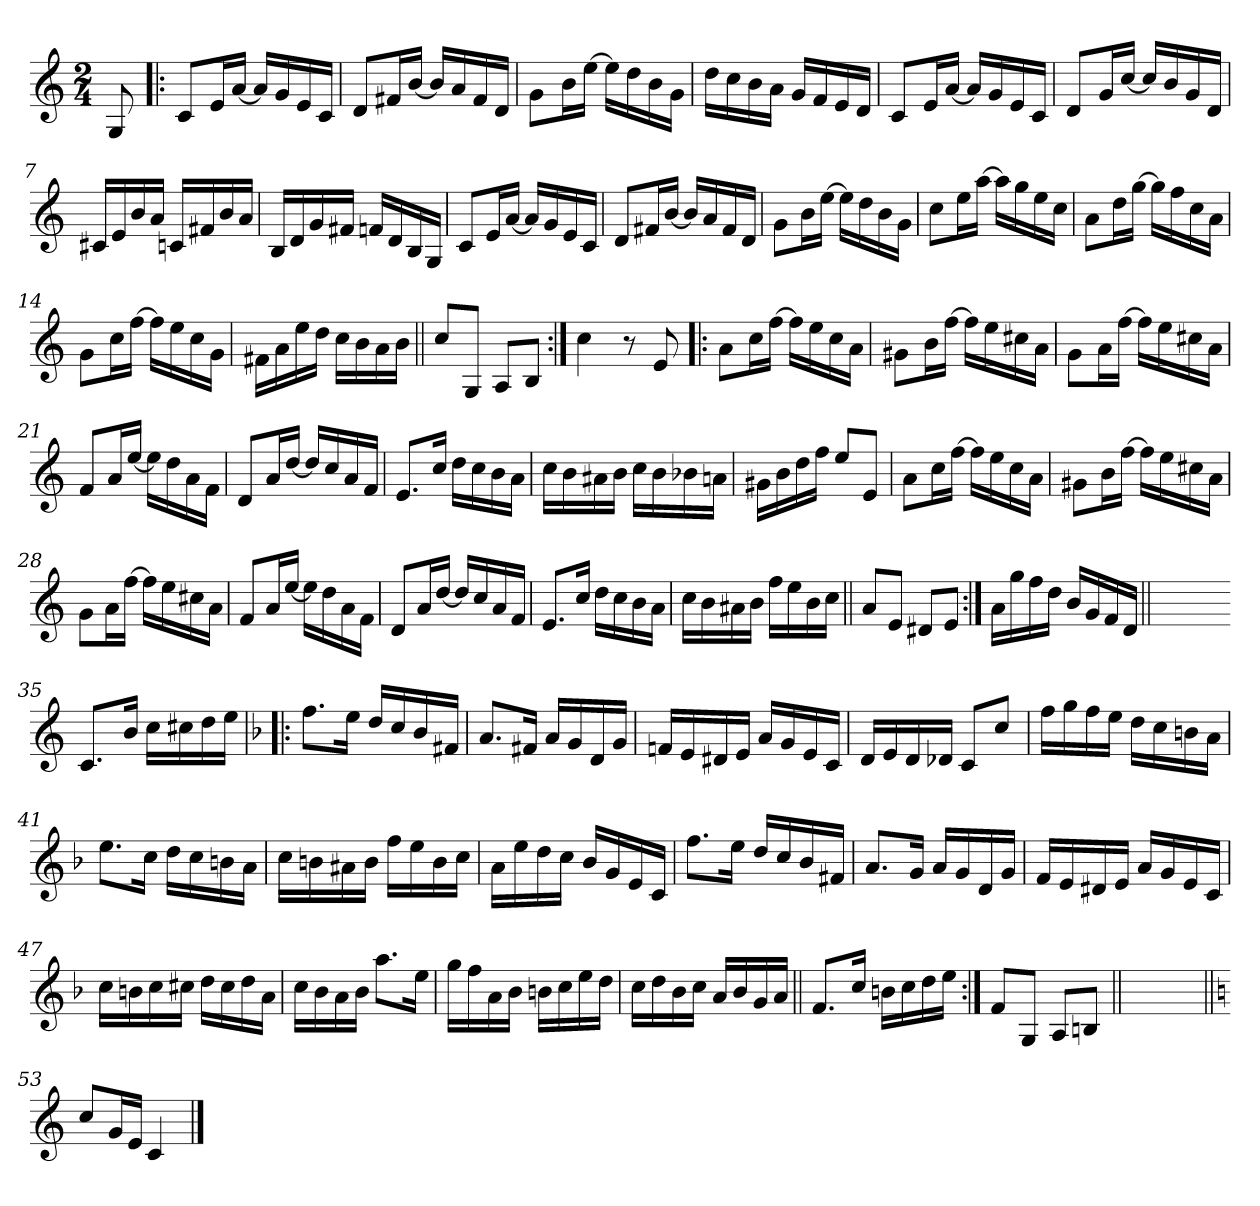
**kern
*part1
*staff1
*clefG2
*k[]
*C:
*M2/4
=
8G/
=1!|:
8c/L
16e/L
[16a/JJ
16a/LL]
16g/
16e/
16c/JJ
=2
8d/L
16f#X/L
[16b/JJ
16b/LL]
16a/
16f#/
16d/JJ
=3
8g\L
16b\L
[16ee\JJ
16ee\LL]
16dd\
16b\
16g\JJ
=4
16dd\LL
16cc\
16b\
16a\JJ
16g/LL
16f/
16e/
16d/JJ
!!LO:LB:g=z
=5
8c/L
16e/L
[16a/JJ
16a/LL]
16g/
16e/
16c/JJ
=6
8d/L
16g/L
[16cc/JJ
16cc/LL]
16b/
16g/
16d/JJ
=7
16c#X/LL
16e/
16b/
16a/JJ
16cn/LL
16f#X/
16b/
16a/JJ
=8
16B/LL
16d/
16g/
16f#X/JJ
16fn/LL
16d/
16B/
16G/JJ
!!LO:LB:g=z
=9
8c/L
16e/L
[16a/JJ
16a/LL]
16g/
16e/
16c/JJ
=10
8d/L
16f#X/L
[16b/JJ
16b/LL]
16a/
16f#/
16d/JJ
=11
8g\L
16b\L
[16ee\JJ
16ee\LL]
16dd\
16b\
16g\JJ
=12
8cc\L
16ee\L
[16aa\JJ
16aa\LL]
16gg\
16ee\
16cc\JJ
!!LO:LB:g=z
=13
8a\L
16dd\L
[16gg\JJ
16gg\LL]
16ff\
16cc\
16a\JJ
=14
8g\L
16cc\L
[16ff\JJ
16ff\LL]
16ee\
16cc\
16g\JJ
=15
16f#X\LL
16a\
16ee\
16dd\JJ
16cc\LL
16b\
16a\
16b\JJ
=16||
8cc/L
8G/J
8A/L
8B/J
!!LO:LB:g=z
=17:|!
4cc\
8r
8e/
=18!|:
8a\L
16cc\L
[16ff\JJ
16ff\LL]
16ee\
16cc\
16a\JJ
=19
8g#X\L
16b\L
[16ff\JJ
16ff\LL]
16ee\
16cc#X\
16a\JJ
=20
8g\L
16a\L
[16ff\JJ
16ff\LL]
16ee\
16cc#X\
16a\JJ
!!LO:LB:g=z
=21
8f/L
16a/L
[16ee/JJ
16ee\LL]
16dd\
16a\
16f\JJ
=22
8d/L
16a/L
[16dd/JJ
16dd/LL]
16cc/
16a/
16f/JJ
=23
8.e/L
16cc/Jk
16dd\LL
16cc\
16b\
16a\JJ
=24
16cc\LL
16b\
16a#X\
16b\JJ
16cc\LL
16b\
16b-X\
16an\JJ
!!LO:LB:g=z
=25
16g#X\LL
16b\
16dd\
16ff\JJ
8ee/L
8e/J
=26
8a\L
16cc\L
[16ff\JJ
16ff\LL]
16ee\
16cc\
16a\JJ
=27
8g#X\L
16b\L
[16ff\JJ
16ff\LL]
16ee\
16cc#X\
16a\JJ
=28
8g\L
16a\L
[16ff\JJ
16ff\LL]
16ee\
16cc#X\
16a\JJ
!!LO:LB:g=z
=29
8f/L
16a/L
[16ee/JJ
16ee\LL]
16dd\
16a\
16f\JJ
=30
8d/L
16a/L
[16dd/JJ
16dd/LL]
16cc/
16a/
16f/JJ
=31
8.e/L
16cc/Jk
16dd\LL
16cc\
16b\
16a\JJ
=32
16cc\LL
16b\
16a#X\
16b\JJ
16ff\LL
16ee\
16b\
16cc\JJ
!!LO:LB:g=z
=33||
8a/L
8e/J
8d#X/L
8e/J
=34:|!
16a\LL
16gg\
16ff\
16dd\JJ
16b/LL
16g/
16f/
16d/JJ
=34X1||
*stria0
2ryy
!!LO:PB:g=z
=35-
*stria5
8.c/L
16b/Jk
16cc\LL
16cc#X\
16dd\
16ee\JJ
=36!|:
*k[b-]
*F:
8.ff\L
16ee\Jk
16dd/LL
16cc/
16b-/
16f#X/JJ
=37
8.a/L
16f#X/Jk
16a/LL
16g/
16d/
16g/JJ
=38
16fn/LL
16e/
16d#X/
16e/JJ
16a/LL
16g/
16e/
16c/JJ
!!LO:LB:g=z
=39
16d/LL
16e/
16d/
16d-X/JJ
8c/L
8cc/J
=40
16ff\LL
16gg\
16ff\
16ee\JJ
16dd\LL
16cc\
16bn\
16a\JJ
=41
8.ee\L
16cc\Jk
16dd\LL
16cc\
16bn\
16a\JJ
=42
16cc\LL
16bn\
16a#X\
16b\JJ
16ff\LL
16ee\
16b\
16cc\JJ
!!LO:LB:g=z
=43
16a\LL
16ee\
16dd\
16cc\JJ
16b-/LL
16g/
16e/
16c/JJ
=44
8.ff\L
16ee\Jk
16dd/LL
16cc/
16b-/
16f#X/JJ
=45
8.a/L
16g/Jk
16a/LL
16g/
16d/
16g/JJ
=46
16f/LL
16e/
16d#X/
16e/JJ
16a/LL
16g/
16e/
16c/JJ
!!LO:LB:g=z
=47
16cc\LL
16bn\
16cc\
16cc#X\JJ
16dd\LL
16cc#\
16dd\
16a\JJ
=48
16cc\LL
16b-\
16a\
16b-\JJ
8.aa\L
16ee\Jk
=49
16gg\LL
16ff\
16a\
16b-\JJ
16bn\LL
16cc\
16ee\
16dd\JJ
=50
16cc\LL
16dd\
16b-\
16cc\JJ
16a/LL
16b-/
16g/
16a/JJ
!!LO:LB:g=z
=51||
8.f/L
16cc/Jk
16bn\LL
16cc\
16dd\
16ee\JJ
=52:|!
8f/L
8G/J
8A/L
8Bn/J
=52X2||
*stria0
2ryy
=53||
*stria5
*k[]
*C:
8cc/L
16g/L
16e/JJ
4c/
==
*-
